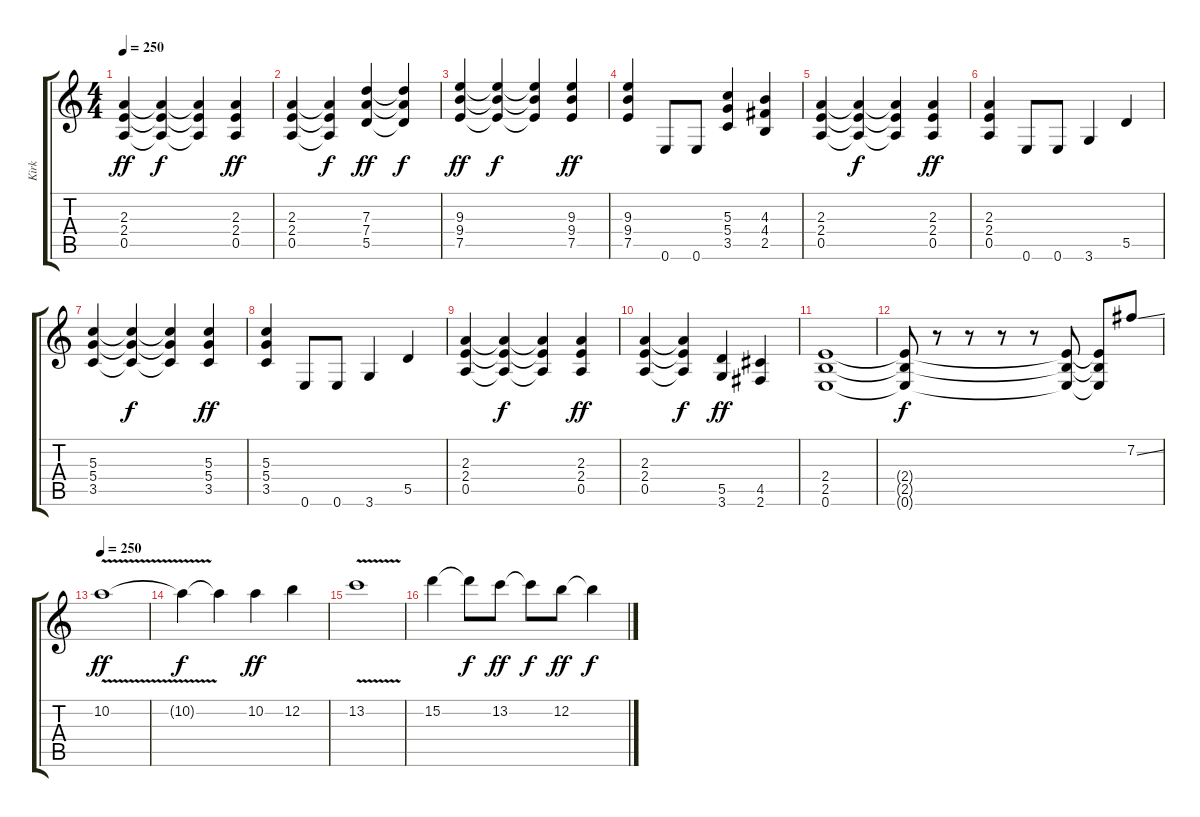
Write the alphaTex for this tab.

\track ("Kirk" "Kirk") {instrument distortionguitar}
\staff {score tabs}
\tuning (E4 B3 G3 D3 A2 E2) {hide}
\ts (4 4)
\tempo 250
\clef g2
\ks c
(2.3 2.4 0.5).4{dy ff} (2.3{t} 2.4{t} 0.5{t}).4{dy f} (2.3{t} 2.4{t} 0.5{t}).4 (2.3 2.4 0.5).4{dy ff} |
(2.3 2.4 0.5).4 (2.3{t} 2.4{t} 0.5{t}).4{dy f} (7.3 7.4 5.5).4{dy ff} (7.3{t} 7.4{t} 5.5{t}).4{dy f} |
(9.3 9.4 7.5).4{dy ff} (9.3{t} 9.4{t} 7.5{t}).4{dy f} (9.3{t} 9.4{t} 7.5{t}).4 (9.3 9.4 7.5).4{dy ff} |
(9.3 9.4 7.5).4 0.6.8 0.6.8 (5.3 5.4 3.5).4 (4.3 4.4 2.5).4 |
(2.3 2.4 0.5).4 (2.3{t} 2.4{t} 0.5{t}).4{dy f} (2.3{t} 2.4{t} 0.5{t}).4 (2.3 2.4 0.5).4{dy ff} |
(2.3 2.4 0.5).4 0.6.8 0.6.8 3.6.4 5.5.4 |
(5.3 5.4 3.5).4 (5.3{t} 5.4{t} 3.5{t}).4{dy f} (5.3{t} 5.4{t} 3.5{t}).4 (5.3 5.4 3.5).4{dy ff} |
(5.3 5.4 3.5).4 0.6.8 0.6.8 3.6.4 5.5.4 |
(2.3 2.4 0.5).4 (2.3{t} 2.4{t} 0.5{t}).4{dy f} (2.3{t} 2.4{t} 0.5{t}).4 (2.3 2.4 0.5).4{dy ff} |
(2.3 2.4 0.5).4 (2.3{t} 2.4{t} 0.5{t}).4{dy f} (5.5 3.6).4{dy ff} (4.5 2.6).4 |
(2.4 2.5 0.6).1 |
(2.4{t} 2.5{t} 0.6{t}).8{dy f} r.8 r.8 r.8 r.8 (2.4{t} 2.5{t} 0.6{t}).8 (2.4{t} 2.5{t} 0.6{t}).8 7.2{ss}.8{volume 16} |
\tempo 250
10.2{v}.1{dy ff volume 16} |
10.2{t}.4{dy f volume 16} 10.2{t}.4{volume 16} 10.2.4{dy ff volume 16} 12.2.4{volume 16} |
13.2{v}.1{volume 16} |
15.2.4{volume 16} 15.2{t}.8{dy f volume 16} 13.2.8{dy ff volume 16} 13.2{t}.8{dy f volume 16} 12.2.8{dy ff volume 16} 12.2{t}.4{dy f volume 16}
